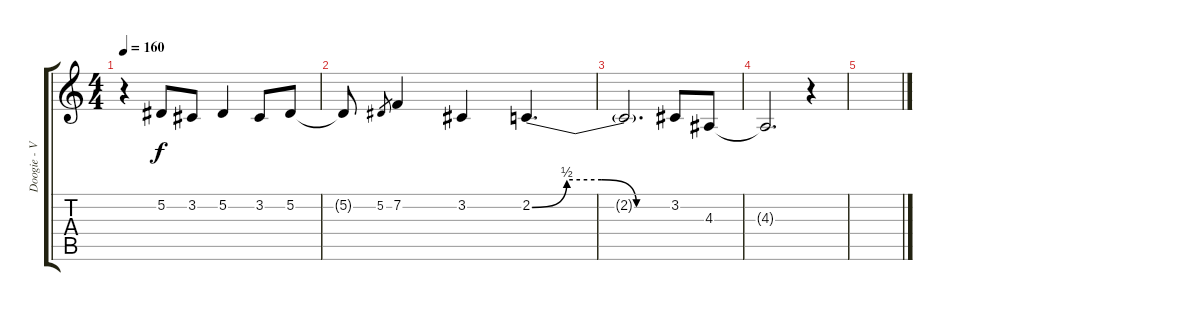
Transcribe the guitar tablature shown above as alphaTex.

\track ("Doogie - Vocals" "Doogie - V") {instrument lead2sawtooth}
\staff {score tabs}
\tuning (Eb4 Bb3 Gb3 Db3 Ab2 Eb2) {hide}
\ts (4 4)
\tempo 160
\clef g2
\ks c
r.4{dy f} 5.2.8 3.2.8 5.2.4 3.2.8 5.2.8 |
5.2{t}.8 5.2.8{gr} 7.2.4 3.2.4 2.2{be (custom 0 0 15 2 30 2 45 0 60 0)}.4{d} |
2.2{t}.2{d} 3.2.8 4.3.8 |
4.3{t}.2{d} r.4 |
\section ("" "")
